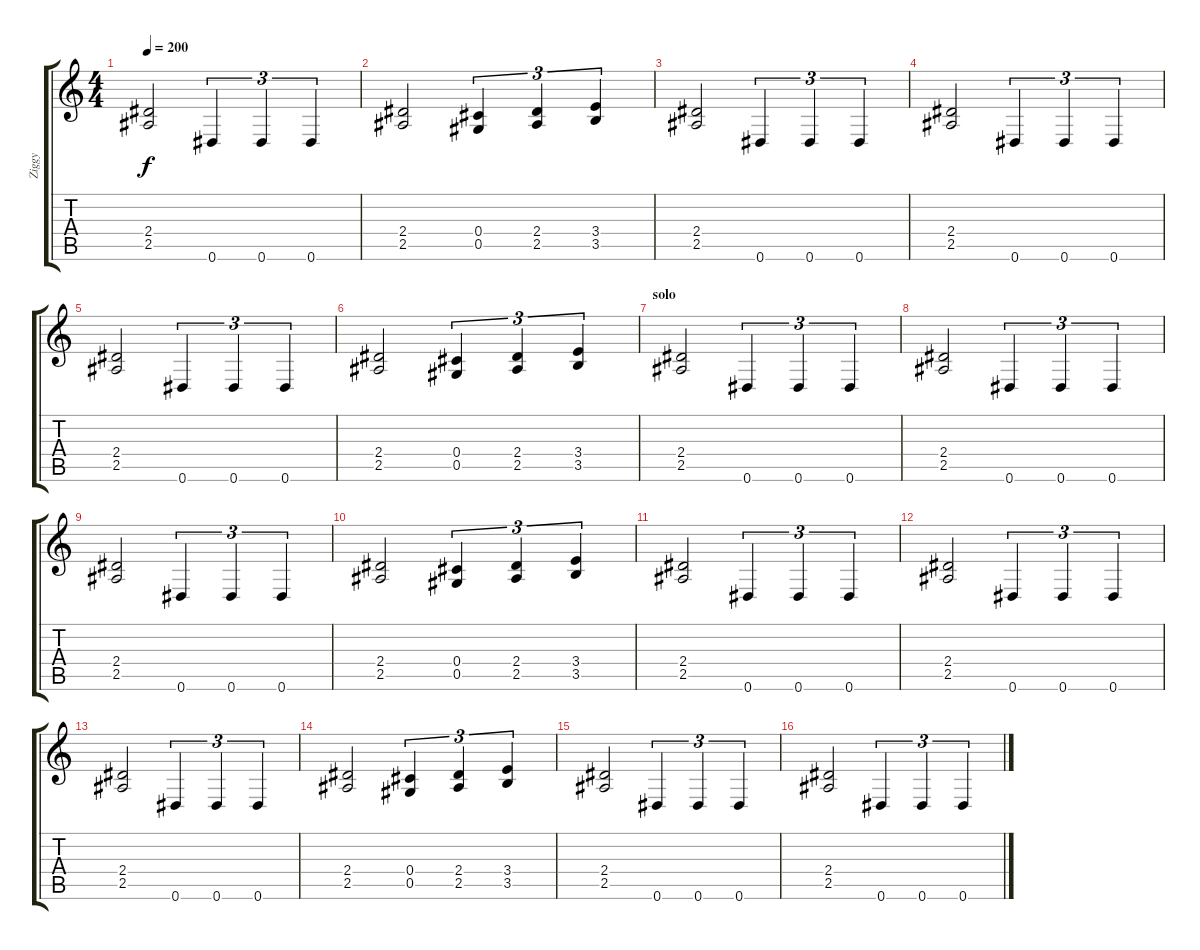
\track ("Ziggy" "Ziggy") {instrument overdrivenguitar}
\staff {score tabs}
\tuning (Eb4 Bb3 Gb3 Db3 Ab2 Eb2) {hide}
\ts (4 4)
\tempo 200
\clef g2
\ks c
(2.4 2.5).2{dy f} 0.6.4{tu (3 2)} 0.6.4{tu (3 2)} 0.6.4{tu (3 2)} |
(2.4 2.5).2 (0.4 0.5).4{tu (3 2)} (2.4 2.5).4{tu (3 2)} (3.4 3.5).4{tu (3 2)} |
(2.4 2.5).2 0.6.4{tu (3 2)} 0.6.4{tu (3 2)} 0.6.4{tu (3 2)} |
(2.4 2.5).2 0.6.4{tu (3 2)} 0.6.4{tu (3 2)} 0.6.4{tu (3 2)} |
(2.4 2.5).2 0.6.4{tu (3 2)} 0.6.4{tu (3 2)} 0.6.4{tu (3 2)} |
(2.4 2.5).2 (0.4 0.5).4{tu (3 2)} (2.4 2.5).4{tu (3 2)} (3.4 3.5).4{tu (3 2)} |
\section ("" "solo")
(2.4 2.5).2{balance 8} 0.6.4{tu (3 2)} 0.6.4{tu (3 2)} 0.6.4{tu (3 2)} |
(2.4 2.5).2 0.6.4{tu (3 2)} 0.6.4{tu (3 2)} 0.6.4{tu (3 2)} |
(2.4 2.5).2 0.6.4{tu (3 2)} 0.6.4{tu (3 2)} 0.6.4{tu (3 2)} |
(2.4 2.5).2 (0.4 0.5).4{tu (3 2)} (2.4 2.5).4{tu (3 2)} (3.4 3.5).4{tu (3 2)} |
(2.4 2.5).2 0.6.4{tu (3 2)} 0.6.4{tu (3 2)} 0.6.4{tu (3 2)} |
(2.4 2.5).2 0.6.4{tu (3 2)} 0.6.4{tu (3 2)} 0.6.4{tu (3 2)} |
(2.4 2.5).2 0.6.4{tu (3 2)} 0.6.4{tu (3 2)} 0.6.4{tu (3 2)} |
(2.4 2.5).2 (0.4 0.5).4{tu (3 2)} (2.4 2.5).4{tu (3 2)} (3.4 3.5).4{tu (3 2)} |
(2.4 2.5).2 0.6.4{tu (3 2)} 0.6.4{tu (3 2)} 0.6.4{tu (3 2)} |
(2.4 2.5).2 0.6.4{tu (3 2)} 0.6.4{tu (3 2)} 0.6.4{tu (3 2)}
